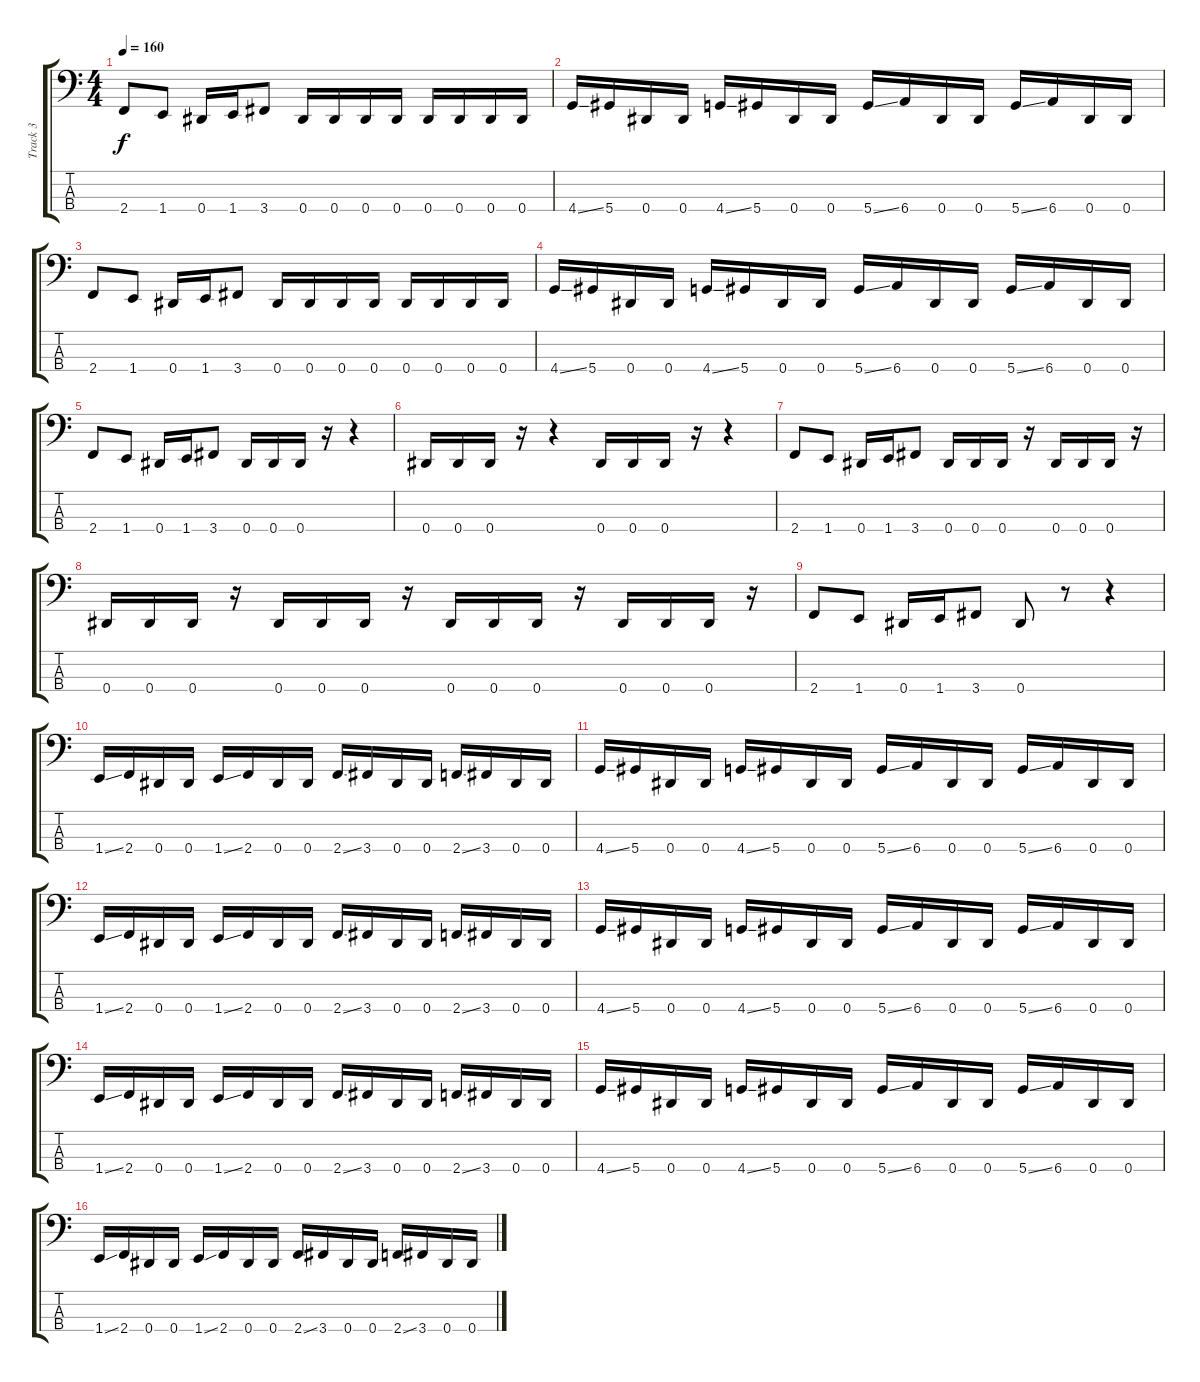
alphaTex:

\track ("Track 3" "Track 3") {instrument electricbassfinger}
\staff {score tabs}
\tuning (Gb2 Db2 Ab1 Eb1) {hide}
\ts (4 4)
\tempo 160
\clef f4
\ks c
2.4.8{dy f} 1.4.8 0.4.16 1.4.16 3.4.8 0.4.16 0.4.16 0.4.16 0.4.16 0.4.16 0.4.16 0.4.16 0.4.16 |
4.4{ss}.16 5.4.16 0.4.16 0.4.16 4.4{ss}.16 5.4.16 0.4.16 0.4.16 5.4{ss}.16 6.4.16 0.4.16 0.4.16 5.4{ss}.16 6.4.16 0.4.16 0.4.16 |
2.4.8 1.4.8 0.4.16 1.4.16 3.4.8 0.4.16 0.4.16 0.4.16 0.4.16 0.4.16 0.4.16 0.4.16 0.4.16 |
4.4{ss}.16 5.4.16 0.4.16 0.4.16 4.4{ss}.16 5.4.16 0.4.16 0.4.16 5.4{ss}.16 6.4.16 0.4.16 0.4.16 5.4{ss}.16 6.4.16 0.4.16 0.4.16 |
2.4.8 1.4.8 0.4.16 1.4.16 3.4.8 0.4.16 0.4.16 0.4.16 r.16 r.4 |
0.4.16 0.4.16 0.4.16 r.16 r.4 0.4.16 0.4.16 0.4.16 r.16 r.4 |
2.4.8 1.4.8 0.4.16 1.4.16 3.4.8 0.4.16 0.4.16 0.4.16 r.16 0.4.16 0.4.16 0.4.16 r.16 |
0.4.16 0.4.16 0.4.16 r.16 0.4.16 0.4.16 0.4.16 r.16 0.4.16 0.4.16 0.4.16 r.16 0.4.16 0.4.16 0.4.16 r.16 |
2.4.8 1.4.8 0.4.16 1.4.16 3.4.8 0.4.8 r.8 r.4 |
1.4{ss}.16 2.4.16 0.4.16 0.4.16 1.4{ss}.16 2.4.16 0.4.16 0.4.16 2.4{ss}.16 3.4.16 0.4.16 0.4.16 2.4{ss}.16 3.4.16 0.4.16 0.4.16 |
4.4{ss}.16 5.4.16 0.4.16 0.4.16 4.4{ss}.16 5.4.16 0.4.16 0.4.16 5.4{ss}.16 6.4.16 0.4.16 0.4.16 5.4{ss}.16 6.4.16 0.4.16 0.4.16 |
1.4{ss}.16 2.4.16 0.4.16 0.4.16 1.4{ss}.16 2.4.16 0.4.16 0.4.16 2.4{ss}.16 3.4.16 0.4.16 0.4.16 2.4{ss}.16 3.4.16 0.4.16 0.4.16 |
4.4{ss}.16 5.4.16 0.4.16 0.4.16 4.4{ss}.16 5.4.16 0.4.16 0.4.16 5.4{ss}.16 6.4.16 0.4.16 0.4.16 5.4{ss}.16 6.4.16 0.4.16 0.4.16 |
1.4{ss}.16 2.4.16 0.4.16 0.4.16 1.4{ss}.16 2.4.16 0.4.16 0.4.16 2.4{ss}.16 3.4.16 0.4.16 0.4.16 2.4{ss}.16 3.4.16 0.4.16 0.4.16 |
4.4{ss}.16 5.4.16 0.4.16 0.4.16 4.4{ss}.16 5.4.16 0.4.16 0.4.16 5.4{ss}.16 6.4.16 0.4.16 0.4.16 5.4{ss}.16 6.4.16 0.4.16 0.4.16 |
1.4{ss}.16 2.4.16 0.4.16 0.4.16 1.4{ss}.16 2.4.16 0.4.16 0.4.16 2.4{ss}.16 3.4.16 0.4.16 0.4.16 2.4{ss}.16 3.4.16 0.4.16 0.4.16
